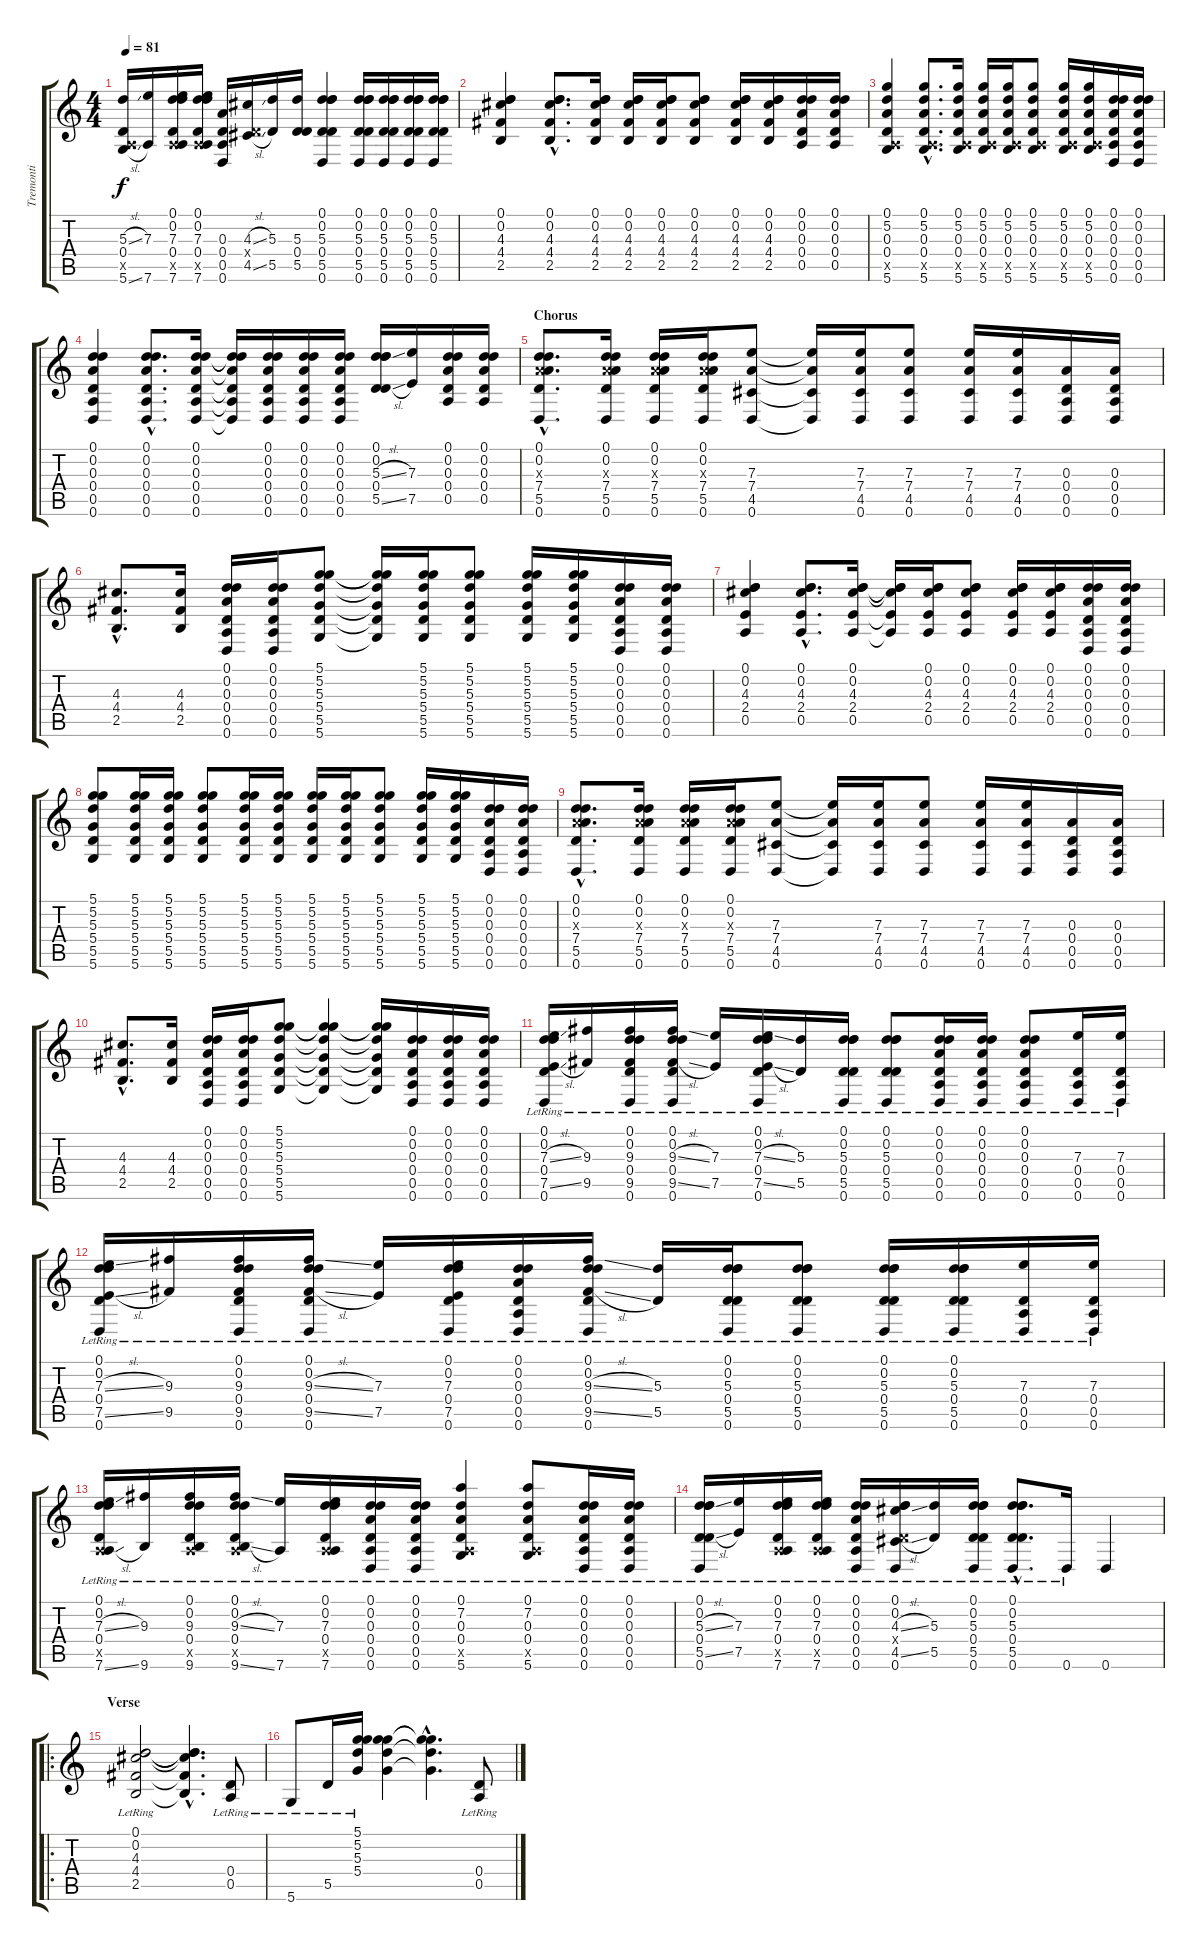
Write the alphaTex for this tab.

\track ("Tremonti" "Tremonti") {instrument distortionguitar}
\staff {score tabs}
\tuning (D4 D4 A3 D3 A2 D2) {hide}
\ts (4 4)
\tempo 81
\clef g2
\ks c
(5.3{sl} 0.4 0.5{x} 5.6{sl}).16{dy f} (7.3 7.6).16 (0.1 0.2 7.3 0.4 0.5{x} 7.6).16 (0.1 0.2 7.3 0.4 0.5{x} 7.6).16 (0.3 0.4 0.5 0.6).16 (4.3{sl} 0.4{x} 4.5{sl}).16 (5.3 5.5).16 (5.3 0.4 5.5).16 (0.1 0.2 5.3 0.4 5.5 0.6).4 (0.1 0.2 5.3 0.4 5.5 0.6).16 (0.1 0.2 5.3 0.4 5.5 0.6).16 (0.1 0.2 5.3 0.4 5.5 0.6).16 (0.1 0.2 5.3 0.4 5.5 0.6).16 |
(0.1 0.2 4.3 4.4 2.5).4 (0.1{hac} 0.2{hac} 4.3{hac} 4.4{hac} 2.5{hac}).8{d} (0.1 0.2 4.3 4.4 2.5).16 (0.1 0.2 4.3 4.4 2.5).16 (0.1 0.2 4.3 4.4 2.5).16 (0.1 0.2 4.3 4.4 2.5).8 (0.1 0.2 4.3 4.4 2.5).16 (0.1 0.2 4.3 4.4 2.5).16 (0.1 0.2 0.3 0.4 0.5).16 (0.1 0.2 0.3 0.4 0.5).16 |
(0.1 5.2 0.3 0.4 0.5{x} 5.6).4 (0.1{hac} 5.2{hac} 0.3{hac} 0.4{hac} 0.5{hac x} 5.6{hac}).8{d} (0.1 5.2 0.3 0.4 0.5{x} 5.6).16 (0.1 5.2 0.3 0.4 0.5{x} 5.6).16 (0.1 5.2 0.3 0.4 0.5{x} 5.6).16 (0.1 5.2 0.3 0.4 0.5{x} 5.6).8 (0.1 5.2 0.3 0.4 0.5{x} 5.6).16 (0.1 5.2 0.3 0.4 0.5{x} 5.6).16 (0.1 0.2 0.3 0.4 0.5 0.6).16 (0.1 0.2 0.3 0.4 0.5 0.6).16 |
(0.1 0.2 0.3 0.4 0.5 0.6).4 (0.1{hac} 0.2{hac} 0.3{hac} 0.4{hac} 0.5{hac} 0.6{hac}).8{d} (0.1 0.2 0.3 0.4 0.5 0.6).16 (0.1{t} 0.2{t} 0.3{t} 0.4{t} 0.5{t} 0.6{t}).16 (0.1 0.2 0.3 0.4 0.5 0.6).16 (0.1 0.2 0.3 0.4 0.5 0.6).16 (0.1 0.2 0.3 0.4 0.5 0.6).16 (0.1 0.2 5.3{sl} 0.4 5.5{sl}).16{instrument distortionguitar} (7.3 7.5).16 (0.1 0.2 0.3 0.4 0.5).16 (0.1 0.2 0.3 0.4 0.5).16 |
\section ("" "Chorus")
(0.1{hac} 0.2{hac} 0.3{hac x} 7.4{hac} 5.5{hac} 0.6{hac}).8{d} (0.1 0.2 0.3{x} 7.4 5.5 0.6).16 (0.1 0.2 0.3{x} 7.4 5.5 0.6).16 (0.1 0.2 0.3{x} 7.4 5.5 0.6).16 (7.3 7.4 4.5 0.6).8 (7.3{t} 7.4{t} 4.5{t} 0.6{t}).16 (7.3 7.4 4.5 0.6).16 (7.3 7.4 4.5 0.6).8 (7.3 7.4 4.5 0.6).16 (7.3 7.4 4.5 0.6).16 (0.3 0.4 0.5 0.6).16 (0.3 0.4 0.5 0.6).16 |
(4.3{hac} 4.4{hac} 2.5{hac}).8{d} (4.3 4.4 2.5).16 (0.1 0.2 0.3 0.4 0.5 0.6).16 (0.1 0.2 0.3 0.4 0.5 0.6).16 (5.1 5.2 5.3 5.4 5.5 5.6).8 (5.1{t} 5.2{t} 5.3{t} 5.4{t} 5.5{t} 5.6{t}).16 (5.1 5.2 5.3 5.4 5.5 5.6).16 (5.1 5.2 5.3 5.4 5.5 5.6).8 (5.1 5.2 5.3 5.4 5.5 5.6).16 (5.1 5.2 5.3 5.4 5.5 5.6).16 (0.1 0.2 0.3 0.4 0.5 0.6).16 (0.1 0.2 0.3 0.4 0.5 0.6).16 |
(0.1 0.2 4.3 2.4 0.5).4 (0.1{hac} 0.2{hac} 4.3{hac} 2.4{hac} 0.5{hac}).8{d} (0.1 0.2 4.3 2.4 0.5).16 (0.1{t} 0.2{t} 4.3{t} 2.4{t} 0.5{t}).16 (0.1 0.2 4.3 2.4 0.5).16 (0.1 0.2 4.3 2.4 0.5).8 (0.1 0.2 4.3 2.4 0.5).16 (0.1 0.2 4.3 2.4 0.5).16 (0.1 0.2 0.3 0.4 0.5 0.6).16 (0.1 0.2 0.3 0.4 0.5 0.6).16 |
(5.1 5.2 5.3 5.4 5.5 5.6).8 (5.1 5.2 5.3 5.4 5.5 5.6).16 (5.1 5.2 5.3 5.4 5.5 5.6).16 (5.1 5.2 5.3 5.4 5.5 5.6).8 (5.1 5.2 5.3 5.4 5.5 5.6).16 (5.1 5.2 5.3 5.4 5.5 5.6).16 (5.1 5.2 5.3 5.4 5.5 5.6).16 (5.1 5.2 5.3 5.4 5.5 5.6).16 (5.1 5.2 5.3 5.4 5.5 5.6).8 (5.1 5.2 5.3 5.4 5.5 5.6).16 (5.1 5.2 5.3 5.4 5.5 5.6).16 (0.1 0.2 0.3 0.4 0.5 0.6).16 (0.1 0.2 0.3 0.4 0.5 0.6).16 |
(0.1{hac} 0.2{hac} 0.3{hac x} 7.4{hac} 5.5{hac} 0.6{hac}).8{d} (0.1 0.2 0.3{x} 7.4 5.5 0.6).16 (0.1 0.2 0.3{x} 7.4 5.5 0.6).16 (0.1 0.2 0.3{x} 7.4 5.5 0.6).16 (7.3 7.4 4.5 0.6).8 (7.3{t} 7.4{t} 4.5{t} 0.6{t}).16 (7.3 7.4 4.5 0.6).16 (7.3 7.4 4.5 0.6).8 (7.3 7.4 4.5 0.6).16 (7.3 7.4 4.5 0.6).16 (0.3 0.4 0.5 0.6).16 (0.3 0.4 0.5 0.6).16 |
(4.3{hac} 4.4{hac} 2.5{hac}).8{d} (4.3 4.4 2.5).16 (0.1 0.2 0.3 0.4 0.5 0.6).16 (0.1 0.2 0.3 0.4 0.5 0.6).16 (5.1 5.2 5.3 5.4 5.5 5.6).8 (5.1{t} 5.2{t} 5.3{t} 5.4{t} 5.5{t} 5.6{t}).4 (5.1{t} 5.2{t} 5.3{t} 5.4{t} 5.5{t} 5.6{t}).16 (0.1 0.2 0.3 0.4 0.5 0.6).16 (0.1 0.2 0.3 0.4 0.5 0.6).16 (0.1 0.2 0.3 0.4 0.5 0.6).16 |
(0.1{lr} 0.2{lr} 7.3{sl} 0.4{lr} 7.5{sl} 0.6{lr}).16 (9.3{lr} 9.5{lr}).16 (0.1{lr} 0.2{lr} 9.3{lr} 0.4{lr} 9.5{lr} 0.6{lr}).16 (0.1{lr} 0.2{lr} 9.3{sl} 0.4{lr} 9.5{sl} 0.6{lr}).16 (7.3{lr} 7.5{lr}).16 (0.1{lr} 0.2{lr} 7.3{sl} 0.4{lr} 7.5{sl} 0.6{lr}).16 (5.3{lr} 5.5{lr}).16 (0.1{lr} 0.2{lr} 5.3{lr} 0.4{lr} 5.5{lr} 0.6{lr}).16 (0.1{lr} 0.2{lr} 5.3{lr} 0.4{lr} 5.5{lr} 0.6{lr}).8 (0.1{lr} 0.2{lr} 0.3{lr} 0.4{lr} 0.5{lr} 0.6{lr}).16 (0.1{lr} 0.2{lr} 0.3{lr} 0.4{lr} 0.5{lr} 0.6{lr}).16 (0.1{lr} 0.2{lr} 0.3{lr} 0.4{lr} 0.5{lr} 0.6{lr}).8 (7.3{lr} 0.4{lr} 0.5{lr} 0.6{lr}).16 (7.3{lr} 0.4{lr} 0.5{lr} 0.6{lr}).16 |
(0.1{lr} 0.2{lr} 7.3{sl} 0.4{lr} 7.5{sl} 0.6{lr}).16 (9.3{lr} 9.5{lr}).16 (0.1{lr} 0.2{lr} 9.3{lr} 0.4{lr} 9.5{lr} 0.6{lr}).16 (0.1{lr} 0.2{lr} 9.3{sl} 0.4{lr} 9.5{sl} 0.6{lr}).16 (7.3{lr} 7.5{lr}).16 (0.1{lr} 0.2{lr} 7.3{lr} 0.4{lr} 7.5{lr} 0.6{lr}).16 (0.1{lr} 0.2{lr} 0.3{lr} 0.4{lr} 0.5{lr} 0.6{lr}).16 (0.1{lr} 0.2{lr} 9.3{sl} 0.4{lr} 9.5{sl} 0.6{lr}).16 (5.3{lr} 5.5{lr}).16 (0.1{lr} 0.2{lr} 5.3{lr} 0.4{lr} 5.5{lr} 0.6{lr}).16 (0.1{lr} 0.2{lr} 5.3{lr} 0.4{lr} 5.5{lr} 0.6{lr}).8 (0.1{lr} 0.2{lr} 5.3{lr} 0.4{lr} 5.5{lr} 0.6{lr}).16 (0.1{lr} 0.2{lr} 5.3{lr} 0.4{lr} 5.5{lr} 0.6{lr}).16 (7.3{lr} 0.4{lr} 0.5{lr} 0.6{lr}).16 (7.3{lr} 0.4{lr} 0.5{lr} 0.6{lr}).16 |
(0.1{lr} 0.2{lr} 7.3{sl} 0.4{lr} 0.5{x} 7.6{sl}).16 (9.3{lr} 9.6{lr}).16 (0.1{lr} 0.2{lr} 9.3{lr} 0.4{lr} 0.5{x} 9.6{lr}).16 (0.1{lr} 0.2{lr} 9.3{sl} 0.4{lr} 0.5{x} 9.6{sl}).16 (7.3{lr} 7.6{lr}).16 (0.1{lr} 0.2{lr} 7.3{lr} 0.4{lr} 0.5{x} 7.6{lr}).16 (0.1{lr} 0.2{lr} 0.3{lr} 0.4{lr} 0.5{lr} 0.6{lr}).16 (0.1{lr} 0.2{lr} 0.3{lr} 0.4{lr} 0.5{lr} 0.6{lr}).16 (0.1{lr} 7.2{lr} 0.3{lr} 0.4{lr} 0.5{x} 5.6{lr}).4 (0.1{lr} 7.2{lr} 0.3{lr} 0.4{lr} 0.5{x} 5.6{lr}).8 (0.1{lr} 0.2{lr} 0.3{lr} 0.4{lr} 0.5{lr} 0.6{lr}).16 (0.1{lr} 0.2{lr} 0.3{lr} 0.4{lr} 0.5{lr} 0.6{lr}).16 |
(0.1{lr} 0.2{lr} 5.3{sl} 0.4{lr} 5.5{sl} 0.6{lr}).16 (7.3{lr} 7.5{lr}).16 (0.1{lr} 0.2{lr} 7.3{lr} 0.4{lr} 0.5{x} 7.6{lr}).16 (0.1{lr} 0.2{lr} 7.3{lr} 0.4{lr} 0.5{x} 7.6{lr}).16 (0.1{lr} 0.2{lr} 0.3{lr} 0.4{lr} 0.5{lr} 0.6{lr}).16 (0.1{lr} 0.2{lr} 4.3{sl} 0.4{x} 4.5{sl} 0.6{lr}).16 (5.3{lr} 5.5{lr}).16 (0.1{lr} 0.2{lr} 5.3{lr} 0.4{lr} 5.5{lr} 0.6{lr}).16 (0.1{hac lr} 0.2{hac lr} 5.3{hac lr} 0.4{hac lr} 5.5{hac lr} 0.6{hac lr}).8{d} 0.6{lr}.16 0.6.4 |
\ro
\section ("" "Verse")
(0.1{lr} 0.2{lr} 4.3{lr} 4.4{lr} 2.5{lr}).2{instrument electricguitarclean} (0.1{hac t} 0.2{hac t} 4.3{hac t} 4.4{hac t} 2.5{hac t}).4{d} (0.4{lr} 0.5{lr}).8 |
5.6{lr}.8 5.5{lr}.16 (5.1{lr} 5.2{lr} 5.3{lr} 5.4{lr}).16 (5.1{t} 5.2{t} 5.3{t} 5.4{t}).4 (5.1{hac t} 5.2{hac t} 5.3{hac t} 5.4{hac t}).4{d} (0.4{lr} 0.5{lr}).8
